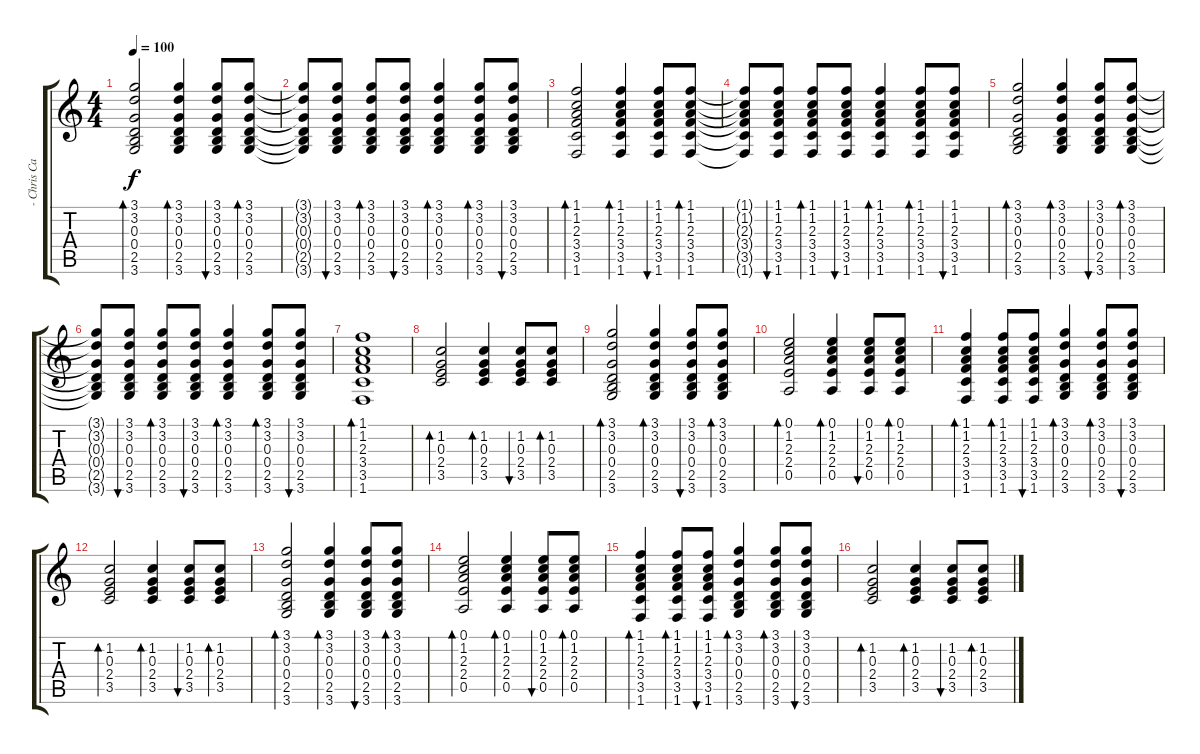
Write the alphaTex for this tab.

\track ("- Chris Caffery (Guitar)" "- Chris Ca") {instrument acousticguitarsteel}
\staff {score tabs}
\tuning (E4 B3 G3 D3 A2 E2) {hide}
\ts (4 4)
\tempo 100
\clef g2
\ks c
(3.1 3.2 0.3 0.4 2.5 3.6).2{bd 30 dy f} (3.1 3.2 0.3 0.4 2.5 3.6).4{bd 30} (3.1 3.2 0.3 0.4 2.5 3.6).8{bu 30} (3.1 3.2 0.3 0.4 2.5 3.6).8{bd 30} |
(3.1{t} 3.2{t} 0.3{t} 0.4{t} 2.5{t} 3.6{t}).8 (3.1 3.2 0.3 0.4 2.5 3.6).8{bu 30} (3.1 3.2 0.3 0.4 2.5 3.6).8{bd 30} (3.1 3.2 0.3 0.4 2.5 3.6).8{bu 30} (3.1 3.2 0.3 0.4 2.5 3.6).4{bd 30} (3.1 3.2 0.3 0.4 2.5 3.6).8{bd 30} (3.1 3.2 0.3 0.4 2.5 3.6).8{bu 30} |
(1.1 1.2 2.3 3.4 3.5 1.6).2{bd 30} (1.1 1.2 2.3 3.4 3.5 1.6).4{bd 30} (1.1 1.2 2.3 3.4 3.5 1.6).8{bu 30} (1.1 1.2 2.3 3.4 3.5 1.6).8{bd 30} |
(1.1{t} 1.2{t} 2.3{t} 3.4{t} 3.5{t} 1.6{t}).8 (1.1 1.2 2.3 3.4 3.5 1.6).8{bu 30} (1.1 1.2 2.3 3.4 3.5 1.6).8{bd 30} (1.1 1.2 2.3 3.4 3.5 1.6).8{bu 30} (1.1 1.2 2.3 3.4 3.5 1.6).4{bd 30} (1.1 1.2 2.3 3.4 3.5 1.6).8{bd 30} (1.1 1.2 2.3 3.4 3.5 1.6).8{bu 30} |
(3.1 3.2 0.3 0.4 2.5 3.6).2{bd 30} (3.1 3.2 0.3 0.4 2.5 3.6).4{bd 30} (3.1 3.2 0.3 0.4 2.5 3.6).8{bu 30} (3.1 3.2 0.3 0.4 2.5 3.6).8{bd 30} |
(3.1{t} 3.2{t} 0.3{t} 0.4{t} 2.5{t} 3.6{t}).8 (3.1 3.2 0.3 0.4 2.5 3.6).8{bu 30} (3.1 3.2 0.3 0.4 2.5 3.6).8{bd 30} (3.1 3.2 0.3 0.4 2.5 3.6).8{bu 30} (3.1 3.2 0.3 0.4 2.5 3.6).4{bd 30} (3.1 3.2 0.3 0.4 2.5 3.6).8{bd 30} (3.1 3.2 0.3 0.4 2.5 3.6).8{bu 30} |
(1.1 1.2 2.3 3.4 3.5 1.6).1{bd 120} |
(1.2 0.3 2.4 3.5).2{bd 30} (1.2 0.3 2.4 3.5).4{bd 30} (1.2 0.3 2.4 3.5).8{bu 30} (1.2 0.3 2.4 3.5).8{bd 30} |
(3.1 3.2 0.3 0.4 2.5 3.6).2{bd 30} (3.1 3.2 0.3 0.4 2.5 3.6).4{bd 30} (3.1 3.2 0.3 0.4 2.5 3.6).8{bu 30} (3.1 3.2 0.3 0.4 2.5 3.6).8{bd 30} |
(0.1 1.2 2.3 2.4 0.5).2{bd 30} (0.1 1.2 2.3 2.4 0.5).4{bd 30} (0.1 1.2 2.3 2.4 0.5).8{bu 30} (0.1 1.2 2.3 2.4 0.5).8{bd 30} |
(1.1 1.2 2.3 3.4 3.5 1.6).4{bd 30} (1.1 1.2 2.3 3.4 3.5 1.6).8{bd 30} (1.1 1.2 2.3 3.4 3.5 1.6).8{bu 30} (3.1 3.2 0.3 0.4 2.5 3.6).4{bd 30} (3.1 3.2 0.3 0.4 2.5 3.6).8{bd 30} (3.1 3.2 0.3 0.4 2.5 3.6).8{bu 30} |
(1.2 0.3 2.4 3.5).2{bd 30} (1.2 0.3 2.4 3.5).4{bd 30} (1.2 0.3 2.4 3.5).8{bu 30} (1.2 0.3 2.4 3.5).8{bd 30} |
(3.1 3.2 0.3 0.4 2.5 3.6).2{bd 30} (3.1 3.2 0.3 0.4 2.5 3.6).4{bd 30} (3.1 3.2 0.3 0.4 2.5 3.6).8{bu 30} (3.1 3.2 0.3 0.4 2.5 3.6).8{bd 30} |
(0.1 1.2 2.3 2.4 0.5).2{bd 30} (0.1 1.2 2.3 2.4 0.5).4{bd 30} (0.1 1.2 2.3 2.4 0.5).8{bu 30} (0.1 1.2 2.3 2.4 0.5).8{bd 30} |
(1.1 1.2 2.3 3.4 3.5 1.6).4{bd 30} (1.1 1.2 2.3 3.4 3.5 1.6).8{bd 30} (1.1 1.2 2.3 3.4 3.5 1.6).8{bu 30} (3.1 3.2 0.3 0.4 2.5 3.6).4{bd 30} (3.1 3.2 0.3 0.4 2.5 3.6).8{bd 30} (3.1 3.2 0.3 0.4 2.5 3.6).8{bu 30} |
(1.2 0.3 2.4 3.5).2{bd 30} (1.2 0.3 2.4 3.5).4{bd 30} (1.2 0.3 2.4 3.5).8{bu 30} (1.2 0.3 2.4 3.5).8{bd 30}
